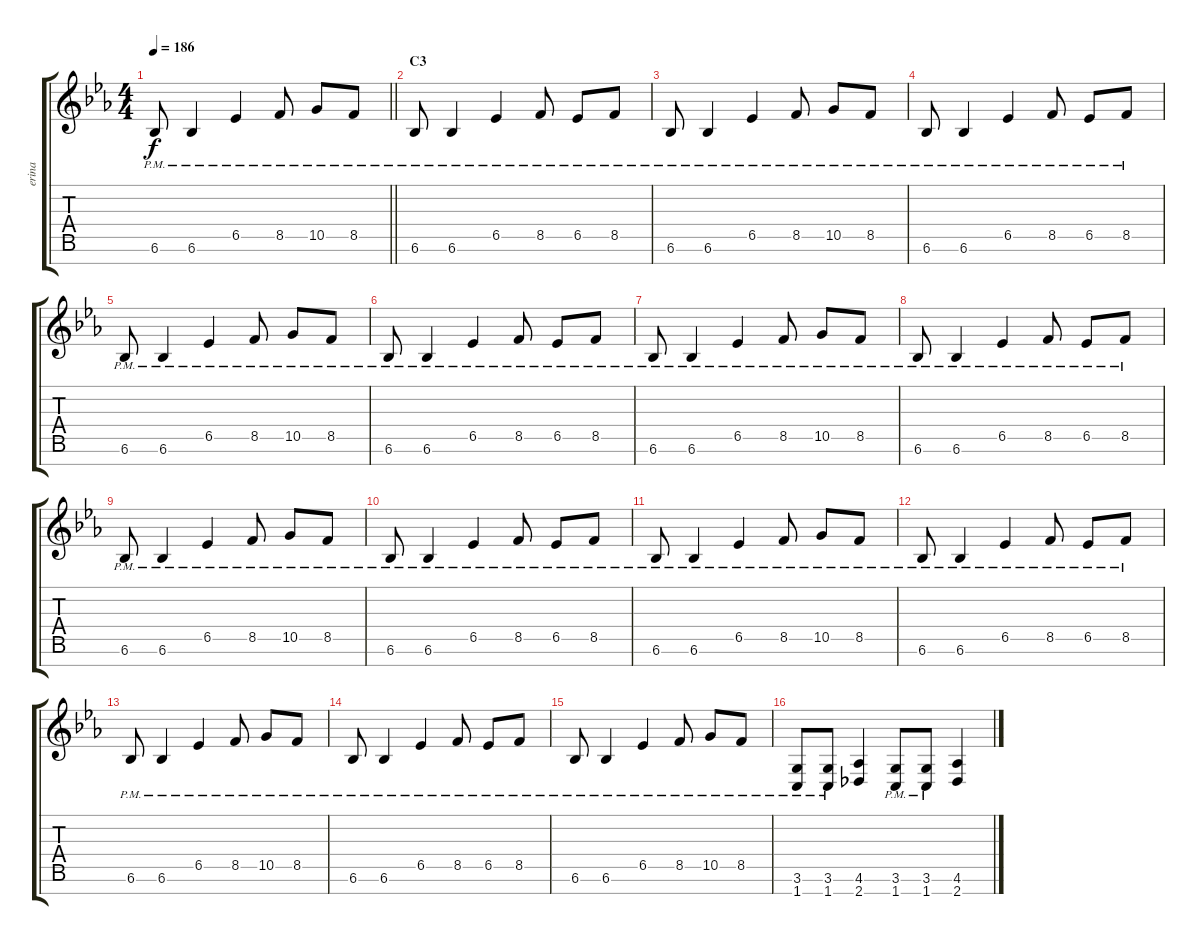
\track ("erina" "erina") {instrument overdrivenguitar}
\staff {score tabs}
\tuning (E4 B3 G3 D3 A2 E2 B1) {hide}
\ts (4 4)
\tempo 186
\clef g2
\barLineRight lightlight
\ks cminor
6.6{pm}.8{dy f} 6.6{pm}.4 6.5{pm}.4 8.5{pm}.8 10.5{pm}.8 8.5{pm}.8 |
\section ("" "C3")
6.6{pm}.8 6.6{pm}.4 6.5{pm}.4 8.5{pm}.8 6.5{pm}.8 8.5{pm}.8 |
6.6{pm}.8 6.6{pm}.4 6.5{pm}.4 8.5{pm}.8 10.5{pm}.8 8.5{pm}.8 |
6.6{pm}.8 6.6{pm}.4 6.5{pm}.4 8.5{pm}.8 6.5{pm}.8 8.5{pm}.8 |
6.6{pm}.8 6.6{pm}.4 6.5{pm}.4 8.5{pm}.8 10.5{pm}.8 8.5{pm}.8 |
6.6{pm}.8 6.6{pm}.4 6.5{pm}.4 8.5{pm}.8 6.5{pm}.8 8.5{pm}.8 |
6.6{pm}.8 6.6{pm}.4 6.5{pm}.4 8.5{pm}.8 10.5{pm}.8 8.5{pm}.8 |
6.6{pm}.8 6.6{pm}.4 6.5{pm}.4 8.5{pm}.8 6.5{pm}.8 8.5{pm}.8 |
6.6{pm}.8 6.6{pm}.4 6.5{pm}.4 8.5{pm}.8 10.5{pm}.8 8.5{pm}.8 |
6.6{pm}.8 6.6{pm}.4 6.5{pm}.4 8.5{pm}.8 6.5{pm}.8 8.5{pm}.8 |
6.6{pm}.8 6.6{pm}.4 6.5{pm}.4 8.5{pm}.8 10.5{pm}.8 8.5{pm}.8 |
6.6{pm}.8 6.6{pm}.4 6.5{pm}.4 8.5{pm}.8 6.5{pm}.8 8.5{pm}.8 |
6.6{pm}.8 6.6{pm}.4 6.5{pm}.4 8.5{pm}.8 10.5{pm}.8 8.5{pm}.8 |
6.6{pm}.8 6.6{pm}.4 6.5{pm}.4 8.5{pm}.8 6.5{pm}.8 8.5{pm}.8 |
6.6{pm}.8 6.6{pm}.4 6.5{pm}.4 8.5{pm}.8 10.5{pm}.8 8.5{pm}.8 |
(3.6{pm} 1.7{pm}).8{volume 12 balance 13 instrument overdrivenguitar} (3.6{pm} 1.7{pm}).8 (4.6 2.7).4 (3.6{pm} 1.7{pm}).8 (3.6{pm} 1.7{pm}).8 (4.6 2.7).4
